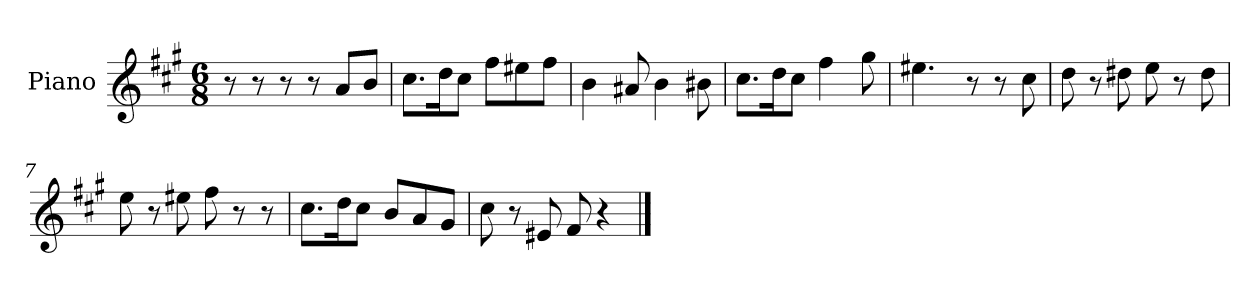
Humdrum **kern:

**kern
*part1
*staff1
*I"Piano
*I'Pno
*clefG2
*k[f#c#g#]
*M6/8
=1
8r
8r
8r
8r
8a/L
8b/J
=2
8.cc#\L
16dd\K
8cc#\J
8ff#\L
8ee#X\
8ff#\J
=3
4b\
8a#X/
4b\
8b#X\
=4
8.cc#\L
16dd\K
8cc#\J
4ff#\
8gg#\
=5
4.ee#X\
8r
8r
8cc#\
=6
8dd\
8r
8dd#X\
8ee\
8r
8dd#\
=7
8ee\
8r
8ee#X\
8ff#\
8r
8r
=8
8.cc#\L
16dd\K
8cc#\J
8b/L
8a/
8g#/J
=9
8cc#\
8r
8e#X/
8f#/
4r
==
*-
